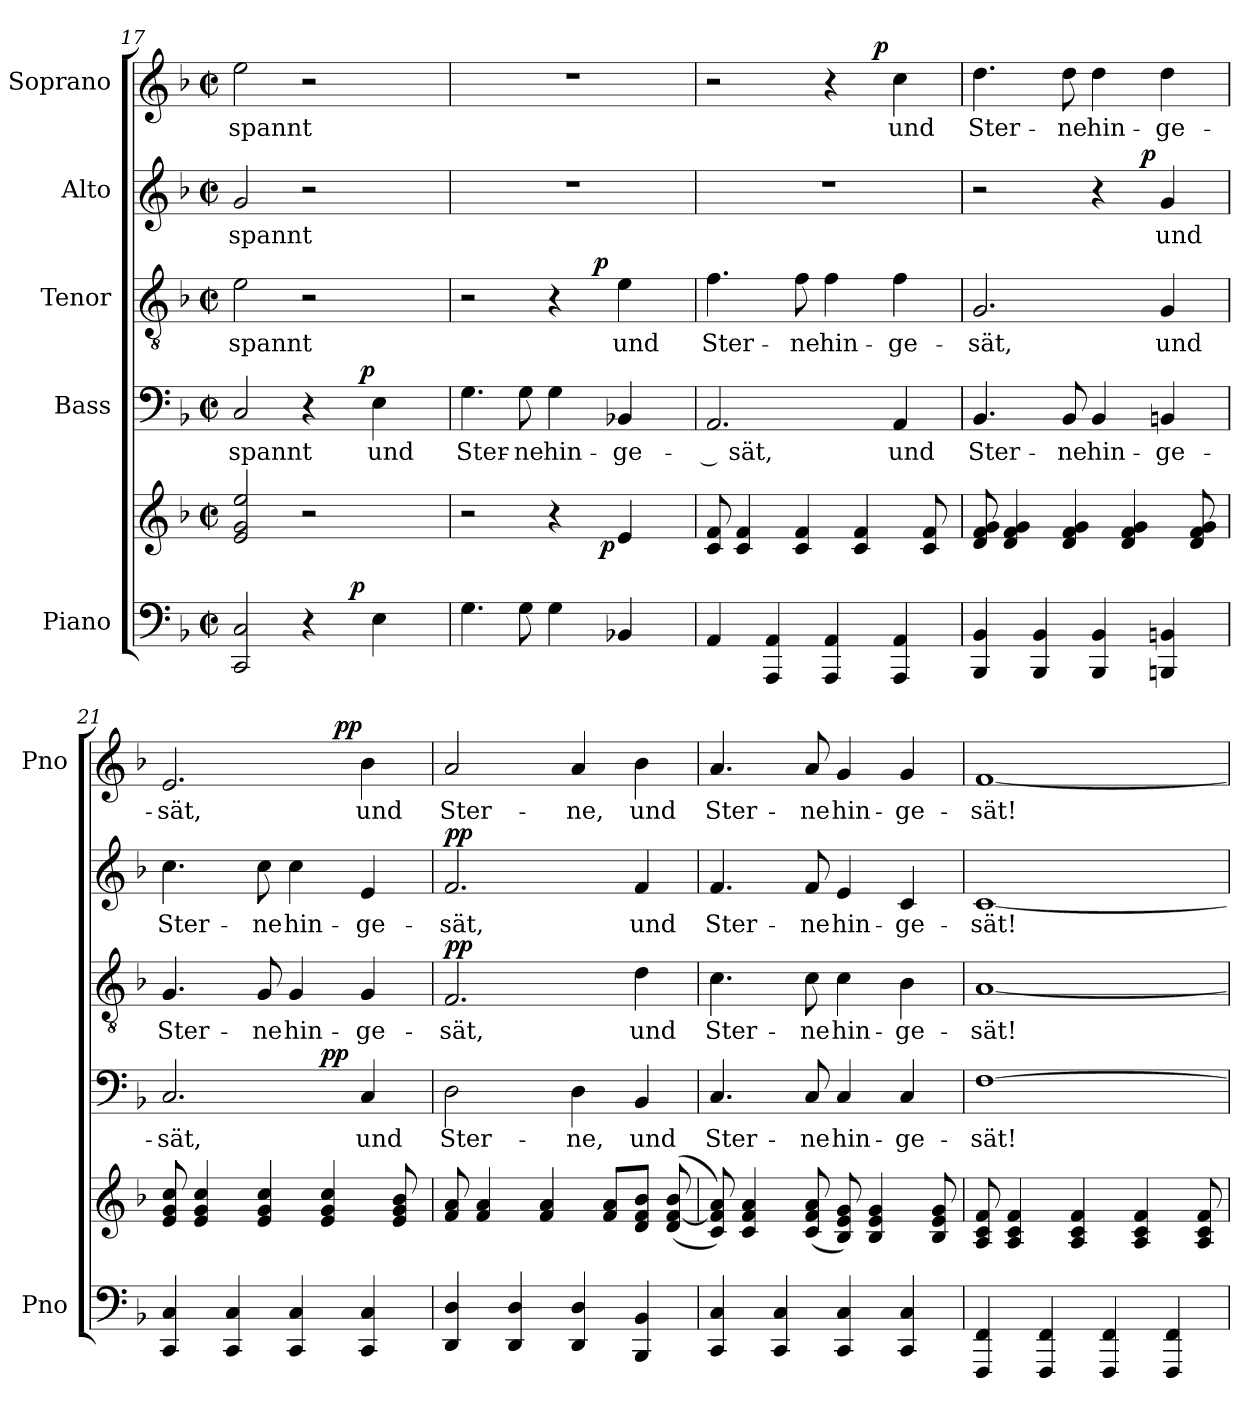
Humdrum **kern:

**kern	**kern	**dynam	**kern	**text	**dynam	**kern	**text	**dynam	**kern	**text	**dynam	**kern	**text	**dynam
*part5	*part5	*part5	*part4	*part4	*part4	*part3	*part3	*part3	*part2	*part2	*part2	*part1	*part1	*part1
*staff6	*staff5	*staff5/6	*staff4	*staff4	*staff4	*staff3	*staff3	*staff3	*staff2	*staff2	*staff2	*staff1	*staff1	*staff1
*I"Piano	*	*	*I"Bass	*	*	*I"Tenor	*	*	*I"Alto	*	*	*I"Soprano	*	*
*I'Pno	*	*	*	*	*	*	*	*	*	*	*	*I'Pno	*	*
*clefF4	*clefG2	*	*clefF4	*	*	*clefGv2	*	*	*clefG2	*	*	*clefG2	*	*
*k[b-]	*k[b-]	*	*k[b-]	*	*	*k[b-]	*	*	*k[b-]	*	*	*k[b-]	*	*
*F:	*F:	*	*F:	*	*	*F:	*	*	*F:	*	*	*F:	*	*
*M2/2	*M2/2	*	*M2/2	*	*	*M2/2	*	*	*M2/2	*	*	*M2/2	*	*
*met(c|)	*met(c|)	*	*met(c|)	*	*	*met(c|)	*	*	*met(c|)	*	*	*met(c|)	*	*
=17	=17	=17	=17	=17	=17	=17	=17	=17	=17	=17	=17	=17	=17	=17
!	!	!	!	!LO:LY:b	!	!	!LO:LY:b	!	!	!LO:LY:b	!	!	!LO:LY:b	!
*^	*	*	*^	*	*	*	*	*	*	*	*	*	*	*
2CC/ 2C/	3%2ryy	2e/ 2g/ 2ee/	.	2C/	2ryy	-spannt	.	2e\	-spannt	.	2g/	-spannt	.	2ee\	-spannt	.
4r	.	2r	.	4r	8..ryy	.	.	2r	.	.	2r	.	.	2r	.	.
.	48.ryy	.	.	.	.	.	.	.	.	.	.	.	.	.	.	.
!	!	!	!LO:DY:a=2	!	!	!	!	!	!	!	!	!	!	!	!	!
.	6ryy	.	p	.	.	.	.	.	.	.	.	.	.	.	.	.
!	!	!	!	!	!	!	!LO:DY:a	!	!	!	!	!	!	!	!	!
.	.	.	.	.	4ryy	.	p	.	.	.	.	.	.	.	.	.
!	!	!	!	!	!	!LO:LY:b	!	!	!	!	!	!	!	!	!	!
4E\	.	.	.	4E\	.	und	.	.	.	.	.	.	.	.	.	.
.	12ryy	.	.	.	.	.	.	.	.	.	.	.	.	.	.	.
.	24ryy	.	.	.	.	.	.	.	.	.	.	.	.	.	.	.
.	.	.	.	.	32ryy	.	.	.	.	.	.	.	.	.	.	.
.	96ryy	.	.	.	.	.	.	.	.	.	.	.	.	.	.	.
=18	=18	=18	=18	=18	=18	=18	=18	=18	=18	=18	=18	=18	=18	=18	=18	=18
!	!	!	!	!	!	!LO:LY:b	!	!	!	!	!	!	!	!	!	!
*v	*v	*^	*	*v	*v	*	*	*^	*	*	*	*	*	*	*	*
4.G\	2r	3%2ryy	.	4.G\	Ster-	.	2r	2ryy	.	.	1r	.	.	1r	.	.
!	!	!	!	!	!LO:LY:b	!	!	!	!	!	!	!	!	!	!	!
8G\	.	.	.	8G\	-ne	.	.	.	.	.	.	.	.	.	.	.
!	!	!	!	!	!LO:LY:b	!	!	!	!	!	!	!	!	!	!	!
4G\	4r	.	.	4G\	hin-	.	4r	8.ryy	.	.	.	.	.	.	.	.
.	.	48.ryy	.	.	.	.	.	.	.	.	.	.	.	.	.	.
!	!	!	!	!	!	!	!	!	!	!LO:DY:a	!	!	!	!	!	!
.	.	.	.	.	.	.	.	4ryy	.	p	.	.	.	.	.	.
!	!	!	!LO:DY:b	!	!	!	!	!	!	!	!	!	!	!	!	!
.	.	6ryy	p	.	.	.	.	.	.	.	.	.	.	.	.	.
!	!	!	!	!	!LO:LY:b	!	!	!	!LO:LY:b	!	!	!	!	!	!	!
4BB-X/	4e/	.	.	4BB-X/	-ge-	.	4e\	.	und	.	.	.	.	.	.	.
.	.	12ryy	.	.	.	.	.	.	.	.	.	.	.	.	.	.
.	.	.	.	.	.	.	.	16ryy	.	.	.	.	.	.	.	.
.	.	24ryy	.	.	.	.	.	.	.	.	.	.	.	.	.	.
.	.	96ryy	.	.	.	.	.	.	.	.	.	.	.	.	.	.
!!LO:PB:g=z
=19	=19	=19	=19	=19	=19	=19	=19	=19	=19	=19	=19	=19	=19	=19	=19	=19
!	!	!	!	!	!LO:LY:b	!	!	!	!LO:LY:b	!	!	!	!	!	!	!
*	*v	*v	*	*	*	*	*v	*v	*	*	*	*	*	*^	*	*
4AA/	8c/ 8f/	.	2.AA/	-­ sät,	.	4.f\	Ster-	.	1r	.	.	2r	2ryy	.	.
.	4c/ 4f/	.	.	.	.	.	.	.	.	.	.	.	.	.	.
4AAA/ 4AA/	.	.	.	.	.	.	.	.	.	.	.	.	.	.	.
!	!	!	!	!	!	!	!LO:LY:b	!	!	!	!	!	!	!	!
.	4c/ 4f/	.	.	.	.	8f\	-ne	.	.	.	.	.	.	.	.
!	!	!	!	!	!	!	!LO:LY:b	!	!	!	!	!	!	!	!
4AAA/ 4AA/	.	.	.	.	.	4f\	hin-	.	.	.	.	4r	8.ryy	.	.
.	4c/ 4f/	.	.	.	.	.	.	.	.	.	.	.	.	.	.
!	!	!	!	!	!	!	!	!	!	!	!	!	!	!	!LO:DY:a
.	.	.	.	.	.	.	.	.	.	.	.	.	4ryy	.	p
!	!	!	!	!LO:LY:b	!	!	!LO:LY:b	!	!	!	!	!	!	!LO:LY:b	!
4AAA/ 4AA/	.	.	4AA/	und	.	4f\	-ge-	.	.	.	.	4cc\	.	und	.
.	8c/ 8f/	.	.	.	.	.	.	.	.	.	.	.	.	.	.
.	.	.	.	.	.	.	.	.	.	.	.	.	16ryy	.	.
=20	=20	=20	=20	=20	=20	=20	=20	=20	=20	=20	=20	=20	=20	=20	=20
!	!	!	!	!LO:LY:b	!	!	!LO:LY:b	!	!	!	!	!	!	!LO:LY:b	!
*	*	*	*	*	*	*	*	*	*^	*	*	*v	*v	*	*
4BBB-/ 4BB-/	8d/ 8f/ 8g/	.	4.BB-/	Ster-	.	2.G/	-sät,	.	2r	2ryy	.	.	4.dd\	Ster-	.
.	4d/ 4f/ 4g/	.	.	.	.	.	.	.	.	.	.	.	.	.	.
4BBB-/ 4BB-/	.	.	.	.	.	.	.	.	.	.	.	.	.	.	.
!	!	!	!	!LO:LY:b	!	!	!	!	!	!	!	!	!	!LO:LY:b	!
.	4d/ 4f/ 4g/	.	8BB-/	-ne	.	.	.	.	.	.	.	.	8dd\	-ne	.
!	!	!	!	!LO:LY:b	!	!	!	!	!	!	!	!	!	!LO:LY:b	!
4BBB-/ 4BB-/	.	.	4BB-/	hin-	.	.	.	.	4r	8.ryy	.	.	4dd\	hin-	.
.	4d/ 4f/ 4g/	.	.	.	.	.	.	.	.	.	.	.	.	.	.
!	!	!	!	!	!	!	!	!	!	!	!	!LO:DY:a	!	!	!
.	.	.	.	.	.	.	.	.	.	4ryy	.	p	.	.	.
!	!	!	!	!LO:LY:b	!	!	!LO:LY:b	!	!	!	!LO:LY:b	!	!	!LO:LY:b	!
4BBBn/ 4BBn/	.	.	4BBn/	-ge-	.	4G/	und	.	4g/	.	und	.	4dd\	-ge-	.
.	8d/ 8f/ 8g/	.	.	.	.	.	.	.	.	.	.	.	.	.	.
.	.	.	.	.	.	.	.	.	.	16ryy	.	.	.	.	.
=21	=21	=21	=21	=21	=21	=21	=21	=21	=21	=21	=21	=21	=21	=21	=21
!	!	!	!	!LO:LY:b	!	!	!LO:LY:b	!	!	!	!LO:LY:b	!	!	!LO:LY:b	!
*	*	*	*^	*	*	*	*	*	*v	*v	*	*	*^	*	*
4CC/ 4C/	8e/ 8g/ 8cc/	.	2.C/	2ryy	-sät,	.	4.G/	Ster-	.	4.cc\	Ster-	.	2.e/	2ryy	-sät,	.
.	4e/ 4g/ 4cc/	.	.	.	.	.	.	.	.	.	.	.	.	.	.	.
4CC/ 4C/	.	.	.	.	.	.	.	.	.	.	.	.	.	.	.	.
!	!	!	!	!	!	!	!	!LO:LY:b	!	!	!LO:LY:b	!	!	!	!	!
.	4e/ 4g/ 4cc/	.	.	.	.	.	8G/	-ne	.	8cc\	-ne	.	.	.	.	.
!	!	!	!	!	!	!	!	!LO:LY:b	!	!	!LO:LY:b	!	!	!	!	!
4CC/ 4C/	.	.	.	8ryy	.	.	4G/	hin-	.	4cc\	hin-	.	.	8ryy	.	.
!	!	!	!	!	!	!LO:DY:a	!	!	!	!	!	!	!	!	!	!
.	4e/ 4g/ 4cc/	.	.	4.ryy	.	pp	.	.	.	.	.	.	.	32ryy	.	.
!	!	!	!	!	!	!	!	!	!	!	!	!	!	!	!	!LO:DY:a
.	.	.	.	.	.	.	.	.	.	.	.	.	.	4ryy	.	pp
!	!	!	!	!	!LO:LY:b	!	!	!LO:LY:b	!	!	!LO:LY:b	!	!	!	!LO:LY:b	!
4CC/ 4C/	.	.	4C/	.	und	.	4G/	-ge-	.	4e/	-ge-	.	4b-\	.	und	.
.	8e/ 8g/ 8b-/	.	.	.	.	.	.	.	.	.	.	.	.	.	.	.
.	.	.	.	.	.	.	.	.	.	.	.	.	.	16.ryy	.	.
=22	=22	=22	=22	=22	=22	=22	=22	=22	=22	=22	=22	=22	=22	=22	=22	=22
!	!	!	!	!	!LO:LY:b	!	!	!LO:LY:b	!LO:DY:a	!	!LO:LY:b	!LO:DY:a	!	!	!LO:LY:b	!
*	*	*	*v	*v	*	*	*	*	*	*	*	*	*v	*v	*	*
4DD/ 4D/	8f/ 8a/	.	2D\	Ster-	.	2.F/	-sät,	pp	2.f/	-sät,	pp	2a/	Ster-	.
.	4f/ 4a/	.	.	.	.	.	.	.	.	.	.	.	.	.
4DD/ 4D/	.	.	.	.	.	.	.	.	.	.	.	.	.	.
.	4f/ 4a/	.	.	.	.	.	.	.	.	.	.	.	.	.
!	!	!	!	!LO:LY:b	!	!	!	!	!	!	!	!	!LO:LY:b	!
4DD/ 4D/	.	.	4D\	-ne,	.	.	.	.	.	.	.	4a/	-ne,	.
.	8f/ 8a/L	.	.	.	.	.	.	.	.	.	.	.	.	.
!	!	!	!	!LO:LY:b	!	!	!LO:LY:b	!	!	!LO:LY:b	!	!	!LO:LY:b	!
4BBB-/ 4BB-/	8d/ 8f/ 8b-/J	.	4BB-/	und	.	4d\	und	.	4f/	und	.	4b-\	und	.
.	(<(<8d/ [8f/ 8b-/	.	.	.	.	.	.	.	.	.	.	.	.	.
=23	=23	=23	=23	=23	=23	=23	=23	=23	=23	=23	=23	=23	=23	=23
!	!	!	!	!LO:LY:b	!	!	!LO:LY:b	!	!	!LO:LY:b	!	!	!LO:LY:b	!
4CC/ 4C/	8c/ 8f/] 8a/))	.	4.C/	Ster-	.	4.c\	Ster-	.	4.f/	Ster-	.	4.a/	Ster-	.
.	4c/ 4f/ 4a/	.	.	.	.	.	.	.	.	.	.	.	.	.
4CC/ 4C/	.	.	.	.	.	.	.	.	.	.	.	.	.	.
!	!	!	!	!LO:LY:b	!	!	!LO:LY:b	!	!	!LO:LY:b	!	!	!LO:LY:b	!
.	(<8c/ 8f/ 8a/	.	8C/	-ne	.	8c\	-ne	.	8f/	-ne	.	8a/	-ne	.
!	!	!	!	!LO:LY:b	!	!	!LO:LY:b	!	!	!LO:LY:b	!	!	!LO:LY:b	!
4CC/ 4C/	8B-/ 8e/ 8g/)	.	4C/	hin-	.	4c\	hin-	.	4e/	hin-	.	4g/	hin-	.
.	4B-/ 4e/ 4g/	.	.	.	.	.	.	.	.	.	.	.	.	.
!	!	!	!	!LO:LY:b	!	!	!LO:LY:b	!	!	!LO:LY:b	!	!	!LO:LY:b	!
4CC/ 4C/	.	.	4C/	-ge-	.	4B-\	-ge-	.	4c/	-ge-	.	4g/	-ge-	.
.	8B-/ 8e/ 8g/	.	.	.	.	.	.	.	.	.	.	.	.	.
!!LO:LB:g=z
=24	=24	=24	=24	=24	=24	=24	=24	=24	=24	=24	=24	=24	=24	=24
!	!	!	!	!LO:LY:b	!	!	!LO:LY:b	!	!	!LO:LY:b	!	!	!LO:LY:b	!
4FFF/ 4FF/	8A/ 8c/ 8f/	.	[1F	-sät!	.	[1A	-sät!	.	[1c	-sät!	.	[1f	-sät!	.
.	4A/ 4c/ 4f/	.	.	.	.	.	.	.	.	.	.	.	.	.
4FFF/ 4FF/	.	.	.	.	.	.	.	.	.	.	.	.	.	.
.	4A/ 4c/ 4f/	.	.	.	.	.	.	.	.	.	.	.	.	.
4FFF/ 4FF/	.	.	.	.	.	.	.	.	.	.	.	.	.	.
.	4A/ 4c/ 4f/	.	.	.	.	.	.	.	.	.	.	.	.	.
4FFF/ 4FF/	.	.	.	.	.	.	.	.	.	.	.	.	.	.
.	8A/ 8c/ 8f/	.	.	.	.	.	.	.	.	.	.	.	.	.
=	=	=	=	=	=	=	=	=	=	=	=	=	=	=
*-	*-	*-	*-	*-	*-	*-	*-	*-	*-	*-	*-	*-	*-	*-
